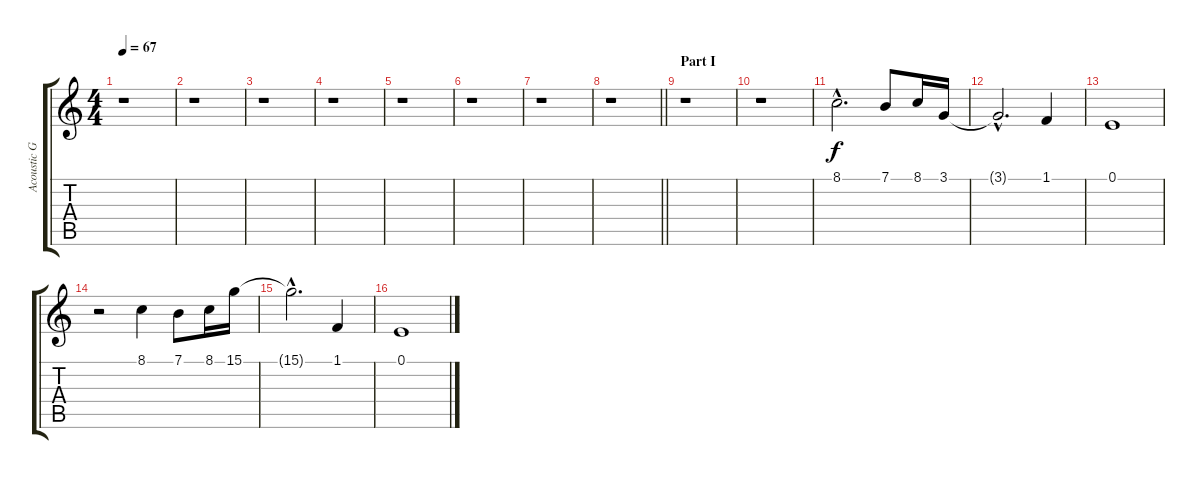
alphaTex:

\track ("Acoustic Grand Piano (Sugizo)" "Acoustic G") {instrument acousticgrandpiano}
\staff {score tabs}
\tuning (E4 B3 G3 D3 A2 E2) {hide}
\ts (4 4)
\tempo 67
\clef g2
\ks c
r.1{dy f} |
r.1 |
r.1 |
r.1 |
r.1 |
r.1 |
r.1 |
\barLineRight lightlight
r.1 |
\section ("" "Part I")
r.1 |
r.1 |
8.1{hac}.2{d} 7.1.8 8.1.16 3.1.16 |
3.1{hac t}.2{d} 1.1.4 |
0.1.1 |
r.2 8.1.4 7.1.8 8.1.16 15.1.16 |
15.1{hac t}.2{d} 1.1.4 |
0.1.1
